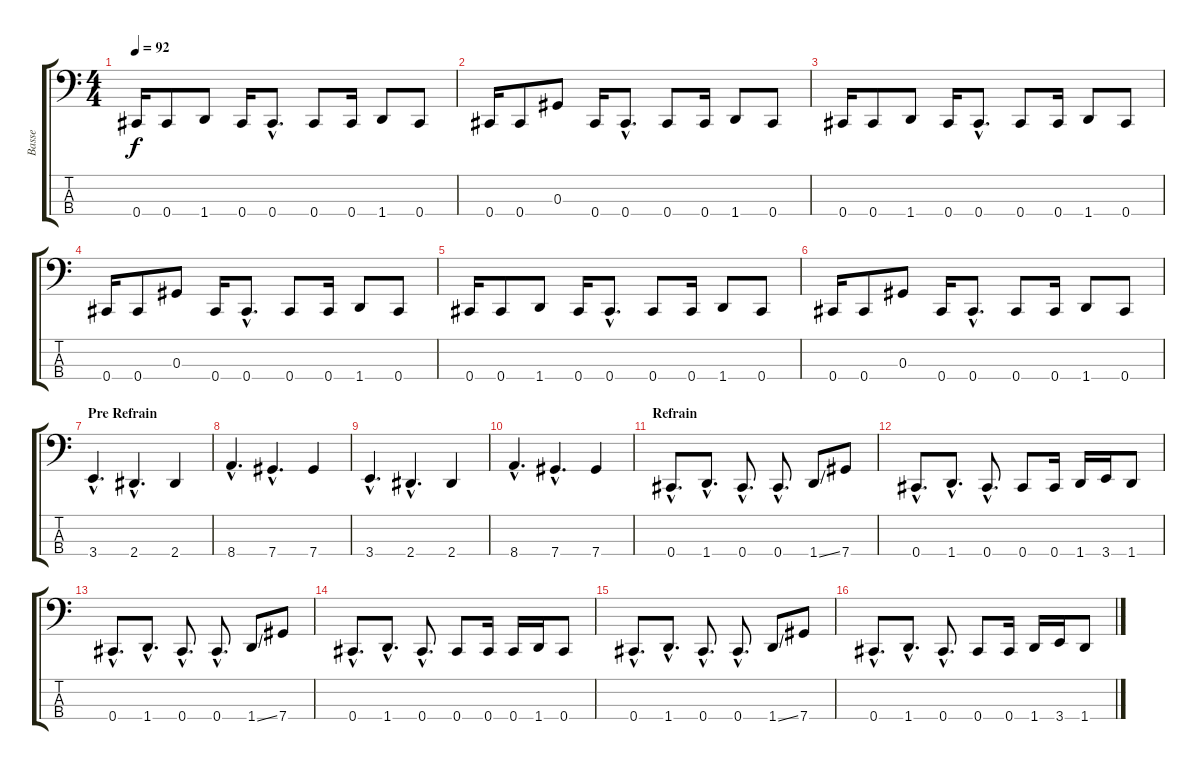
\track ("Basse" "Basse") {instrument slapbass1}
\staff {score tabs}
\tuning (Gb2 Db2 Ab1 Db1) {hide}
\ts (4 4)
\tempo 92
\clef f4
\ks c
0.4.16{dy f} 0.4.8 1.4.8 0.4.16 0.4{hac}.8{d} 0.4.8 0.4.16 1.4.8 0.4.8 |
0.4.16 0.4.8 0.3.8 0.4.16 0.4{hac}.8{d} 0.4.8 0.4.16 1.4.8 0.4.8 |
0.4.16 0.4.8 1.4.8 0.4.16 0.4{hac}.8{d} 0.4.8 0.4.16 1.4.8 0.4.8 |
0.4.16 0.4.8 0.3.8 0.4.16 0.4{hac}.8{d} 0.4.8 0.4.16 1.4.8 0.4.8 |
0.4.16 0.4.8 1.4.8 0.4.16 0.4{hac}.8{d} 0.4.8 0.4.16 1.4.8 0.4.8 |
0.4.16 0.4.8 0.3.8 0.4.16 0.4{hac}.8{d} 0.4.8 0.4.16 1.4.8 0.4.8 |
\section ("" "Pre Refrain")
3.4{hac}.4{d} 2.4{hac}.4{d} 2.4.4 |
8.4{hac}.4{d} 7.4{hac}.4{d} 7.4.4 |
3.4{hac}.4{d} 2.4{hac}.4{d} 2.4.4 |
8.4{hac}.4{d} 7.4{hac}.4{d} 7.4.4 |
\section ("" "Refrain")
0.4{hac}.8{d} 1.4{hac}.8{d} 0.4{hac}.8{d} 0.4{hac}.8{d} 1.4{ss}.8 7.4.8 |
0.4{hac}.8{d} 1.4{hac}.8{d} 0.4{hac}.8{d} 0.4.8 0.4.16 1.4.16 3.4.16 1.4.8 |
0.4{hac}.8{d} 1.4{hac}.8{d} 0.4{hac}.8{d} 0.4{hac}.8{d} 1.4{ss}.8 7.4.8 |
0.4{hac}.8{d} 1.4{hac}.8{d} 0.4{hac}.8{d} 0.4.8 0.4.16 0.4.16 1.4.16 0.4.8 |
0.4{hac}.8{d} 1.4{hac}.8{d} 0.4{hac}.8{d} 0.4{hac}.8{d} 1.4{ss}.8 7.4.8 |
0.4{hac}.8{d} 1.4{hac}.8{d} 0.4{hac}.8{d} 0.4.8 0.4.16 1.4.16 3.4.16 1.4.8
